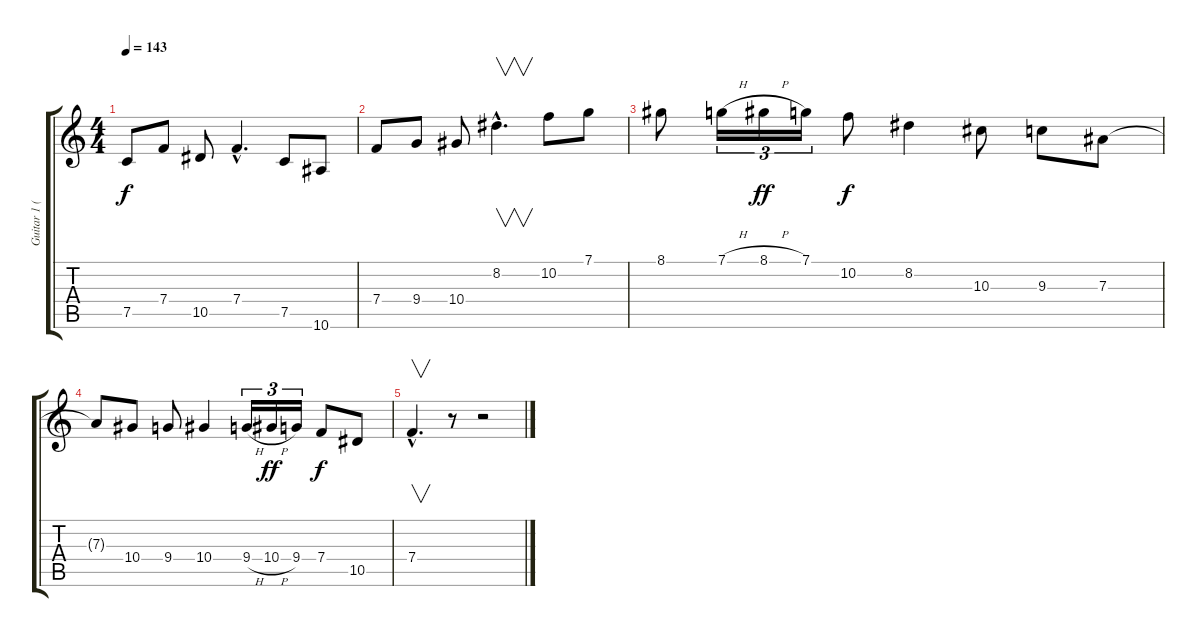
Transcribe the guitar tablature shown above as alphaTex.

\track ("Guitar 1 (Lead)" "Guitar 1 (") {instrument distortionguitar}
\staff {score tabs}
\tuning (C4 G3 Eb3 Bb2 F2 C2) {hide}
\ts (4 4)
\tempo 143
\clef g2
\ks c
7.5.8{dy f} 7.4.8 10.5.8 7.4{hac}.4{d} 7.5.8 10.6.8 |
7.4.8 9.4.8 10.4.8 8.2{hac}.4{v d} 10.2.8 7.1.8 |
8.1.8 7.1{h}.16{tu (3 2)} 8.1{h}.16{tu (3 2) dy ff} 7.1.16{tu (3 2)} 10.2.8{dy f} 8.2.4 10.3.8 9.3.8 7.3.8 |
7.3{t}.8 10.4.8 9.4.8 10.4.4 9.4{h}.16{tu (3 2)} 10.4{h}.16{tu (3 2) dy ff} 9.4.16{tu (3 2)} 7.4.8{dy f} 10.5.8 |
7.4{hac}.4{v d} r.8 r.2
